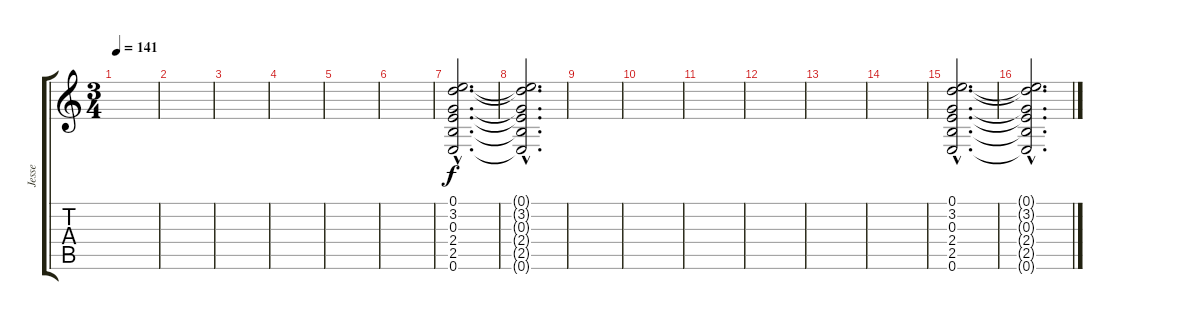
\track ("Jesse" "Jesse") {instrument distortionguitar}
\staff {score tabs}
\tuning (E4 B3 G3 D3 A2 E2) {hide}
\ts (3 4)
\tempo 141
\clef g2
\ks c
|
|
|
|
|
|
(0.1{hac} 3.2{hac} 0.3{hac} 2.4{hac} 2.5{hac} 0.6{hac}).2{d} |
(0.1{hac t} 3.2{hac t} 0.3{hac t} 2.4{hac t} 2.5{hac t} 0.6{hac t}).2{d} |
|
|
|
|
|
|
(0.1{hac} 3.2{hac} 0.3{hac} 2.4{hac} 2.5{hac} 0.6{hac}).2{d} |
(0.1{hac t} 3.2{hac t} 0.3{hac t} 2.4{hac t} 2.5{hac t} 0.6{hac t}).2{d}
